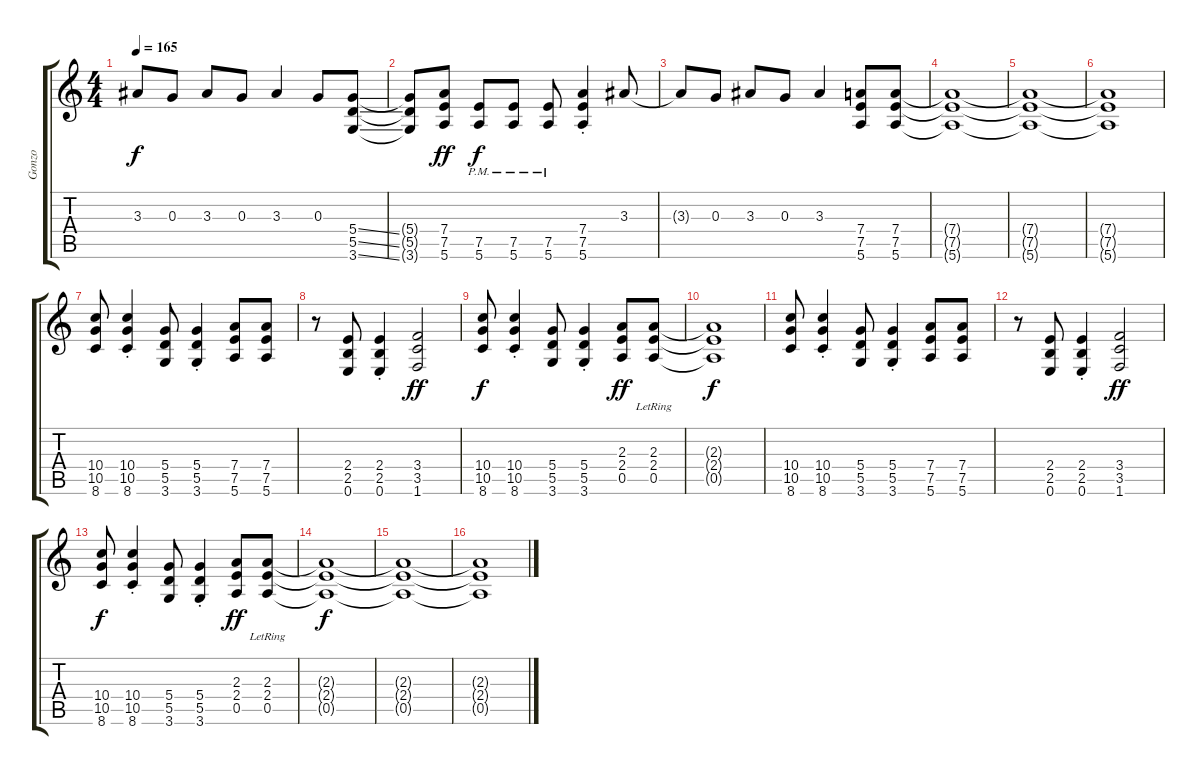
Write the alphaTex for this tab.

\track ("Gonzo" "Gonzo") {instrument distortionguitar}
\staff {score tabs}
\tuning (E4 B3 G3 D3 A2 E2) {hide}
\ts (4 4)
\tempo 165
\clef g2
\ks c
3.3{t}.8{dy f} 0.3.8 3.3.8 0.3.8 3.3.4 0.3.8 (5.4{ss} 5.5{ss} 3.6{ss}).8 |
(5.4{t} 5.5{t} 3.6{t}).8 (7.4 7.5 5.6).8{dy ff} (7.5{pm} 5.6{pm}).8{dy f} (7.5{pm} 5.6{pm}).8 (7.5{pm} 5.6{pm}).8 (7.4{st} 7.5{st} 5.6{st}).4 3.3.8 |
3.3{t}.8 0.3.8 3.3.8 0.3.8 3.3.4 (7.4 7.5 5.6).8 (7.4 7.5 5.6).8 |
(7.4{t} 7.5{t} 5.6{t}).1 |
(7.4{t} 7.5{t} 5.6{t}).1{volume 0} |
(7.4{t} 7.5{t} 5.6{t}).1 |
(10.4 10.5 8.6).8{volume 14} (10.4{st} 10.5{st} 8.6{st}).4 (5.4 5.5 3.6).8 (5.4{st} 5.5{st} 3.6{st}).4 (7.4 7.5 5.6).8 (7.4 7.5 5.6).8 |
r.8 (2.4 2.5 0.6).8 (2.4{st} 2.5{st} 0.6{st}).4 (3.4 3.5 1.6).2{dy ff} |
(10.4 10.5 8.6).8{dy f} (10.4{st} 10.5{st} 8.6{st}).4 (5.4 5.5 3.6).8 (5.4{st} 5.5{st} 3.6{st}).4 (2.3 2.4 0.5).8{dy ff} (2.3{lr} 2.4{lr} 0.5{lr}).8 |
(2.3{t} 2.4{t} 0.5{t}).1{dy f} |
(10.4 10.5 8.6).8 (10.4{st} 10.5{st} 8.6{st}).4 (5.4 5.5 3.6).8 (5.4{st} 5.5{st} 3.6{st}).4 (7.4 7.5 5.6).8 (7.4 7.5 5.6).8 |
r.8 (2.4 2.5 0.6).8 (2.4{st} 2.5{st} 0.6{st}).4 (3.4 3.5 1.6).2{dy ff} |
(10.4 10.5 8.6).8{dy f} (10.4{st} 10.5{st} 8.6{st}).4 (5.4 5.5 3.6).8 (5.4{st} 5.5{st} 3.6{st}).4 (2.3 2.4 0.5).8{dy ff} (2.3{lr} 2.4{lr} 0.5{lr}).8 |
(2.3{t} 2.4{t} 0.5{t}).1{dy f} |
(2.3{t} 2.4{t} 0.5{t}).1{volume 0} |
(2.3{t} 2.4{t} 0.5{t}).1
